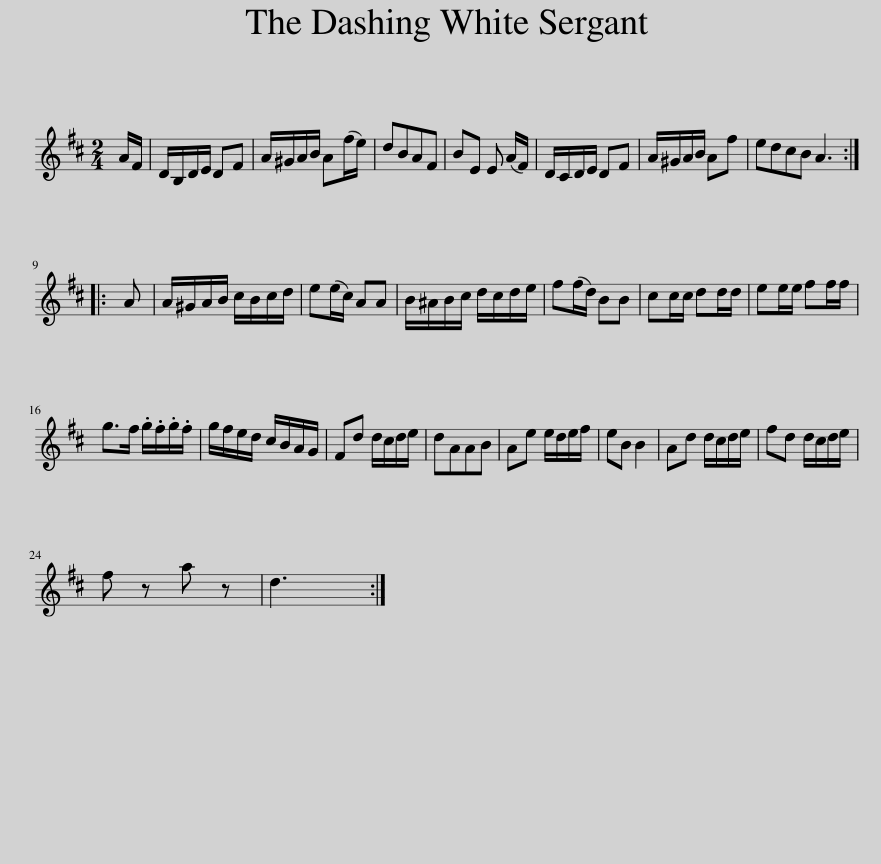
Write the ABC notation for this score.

X:1
L:1/8
M:2/4
I:linebreak $
K:D
V:1 treble
V:1
 A/F/ | D/B,/D/E/ DF | A/^G/A/B/ A(f/e/) | dBAF | BE E (A/F/) | %5
 D/C/D/E/ DF | A/^G/A/B/ Af | edcB A3 ::$ A | A/^G/A/B/ c/B/c/d/ | %10
 e(e/c/) AA | B/^A/B/c/ d/c/d/e/ | f(f/d/) BB | cc/c/ dd/d/ | ee/e/ ff/f/ |$ %15
 g>f .g/.f/.g/.f/ | g/f/e/d/ c/B/A/G/ | Fd d/c/d/e/ | dAAB | Ae e/d/e/f/ | %20
 eB B2 | Ad d/c/d/e/ | fd d/c/d/e/ |$ f z a z | d3 :| %25
